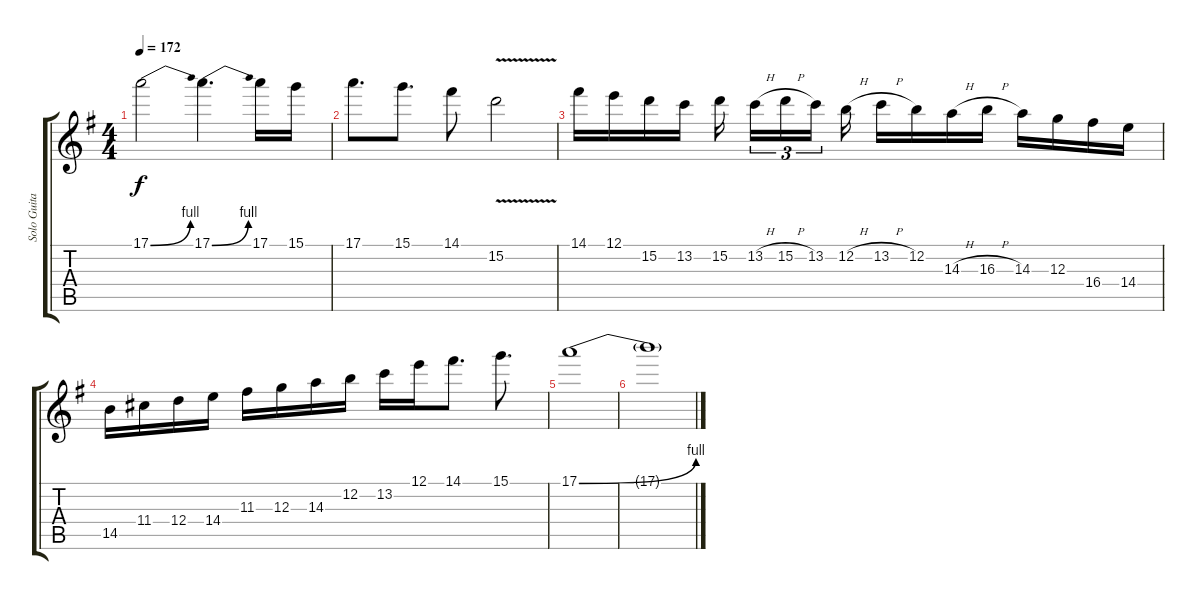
\track ("Solo Guitar II" "Solo Guita") {instrument overdrivenguitar}
\staff {score tabs}
\tuning (E4 B3 G3 D3 A2 E2) {hide}
\ts (4 4)
\tempo 172
\clef g2
\ks eminor
17.1{be (bend 0 0 60 4)}.2{dy f} 17.1{be (bend 0 0 60 4)}.4{d} 17.1.16 15.1.16 |
17.1.8{d} 15.1.8{d} 14.1.8 15.2{v}.2 |
14.1.16 12.1.16 15.2.16 13.2.16 15.2.16{beam splitsecondary} 13.2{h}.16{tu (3 2)} 15.2{h}.16{tu (3 2)} 13.2.16{tu (3 2) beam splitsecondary} 12.2{h}.16 13.2{h}.16 12.2.16 14.3{h}.16 16.3{h}.16 14.3.16 12.3.16 16.4.16 14.4.16 |
14.5.16 11.4.16 12.4.16 14.4.16 11.3.16 12.3.16 14.3.16 12.2.16 13.2.16 12.1.16 14.1.8{d} 15.1.8{d} |
17.1{be (bend 0 0 60 4)}.1 |
17.1{t}.1
